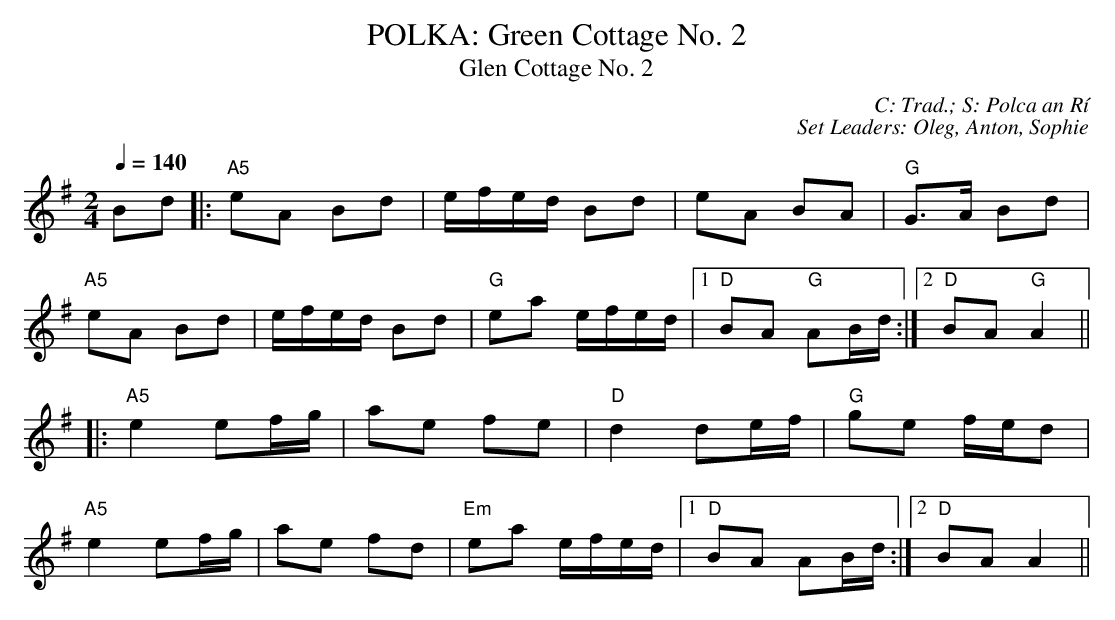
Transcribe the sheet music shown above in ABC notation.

X:1
T: POLKA: Green Cottage No. 2
T: Glen Cottage No. 2
C: C: Trad.; S: Polca an Rí
C: Set Leaders: Oleg, Anton, Sophie
M: 2/4
L: 1/8
Q: 1/4=140
K: Gmaj
Bd|:"A5"eA Bd|e/f/e/d/ Bd|eA BA|"G"G>A Bd|
"A5"eA Bd|e/f/e/d/ Bd|"G"ea e/f/e/d/|1 "D"BA "G"AB/d/:|2 "D"BA "G"A2||
|:"A5"e2 ef/g/|ae fe|"D"d2 de/f/|"G"ge f/e/d|
"A5"e2 ef/g/|ae fd|"Em"ea e/f/e/d/|1 "D"BA AB/d/:|2 "D"BA A2||
